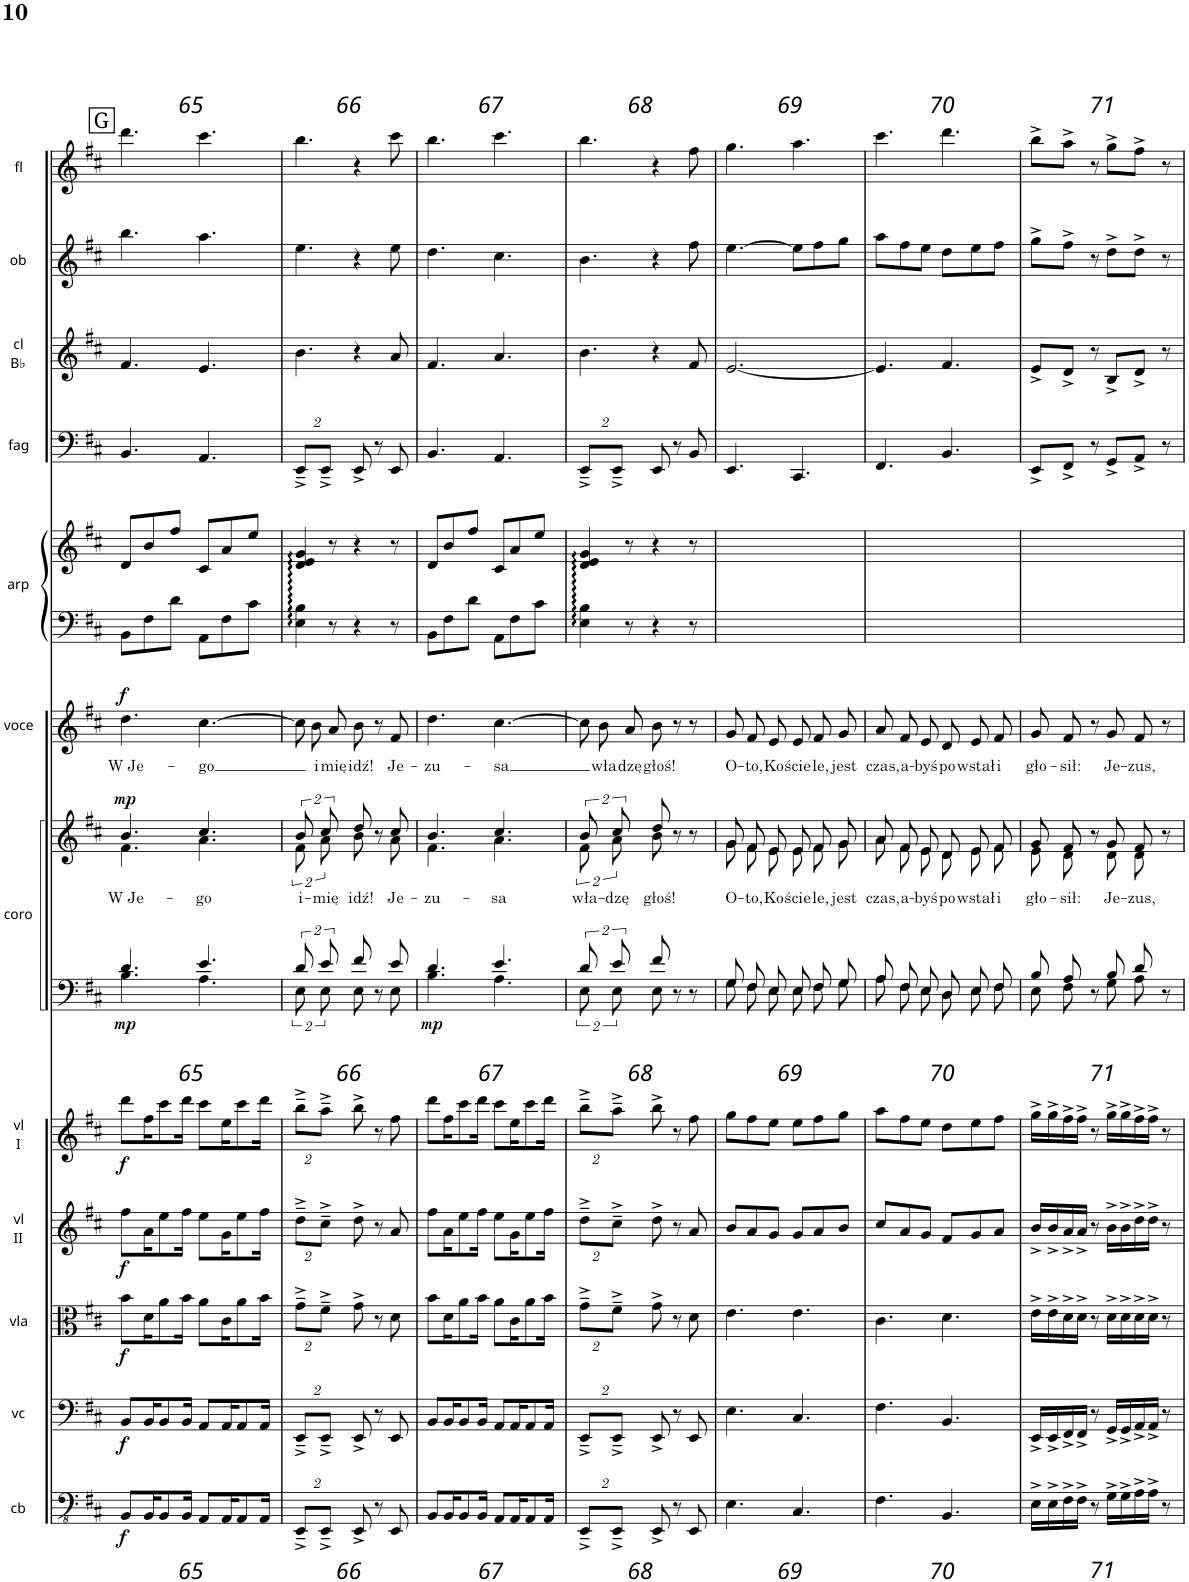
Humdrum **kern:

**kern	**dynam	**kern	**dynam	**kern	**dynam	**kern	**dynam	**kern	**dynam	**kern	**kern	**text	**dynam	**kern	**text	**dynam	**kern	**kern	**kern	**kern	**kern	**kern
*part12	*part12	*part11	*part11	*part10	*part10	*part9	*part9	*part8	*part8	*part7	*part7	*part7	*part7	*part6	*part6	*part6	*part5	*part5	*part4	*part3	*part2	*part1
*staff14	*staff14	*staff13	*staff13	*staff12	*staff12	*staff11	*staff11	*staff10	*staff10	*staff9	*staff8	*staff8	*staff8/9	*staff7	*staff7	*staff7	*staff6	*staff5	*staff4	*staff3	*staff2	*staff1
*I"contrabbassi	*	*I"violoncelli	*	*I"viole	*	*I"violini II	*	*I"violini I	*	*I"coro	*	*	*	*I"voce principale	*	*	*I"arpa	*	*I"fagotto	*I"clarinetto in Bb	*I"oboe	*I"flauto
*I'cb	*	*I'vc	*	*	*	*I'vl II	*	*I'vl I	*	*I'coro	*	*	*	*I'voce	*	*	*I'arp	*	*I'fag	*I'cl Bb	*I'ob	*I'fl
!!LO:PB:g=z
*clefFv4	*	*clefF4	*	*clefC3	*	*clefG2	*	*clefG2	*	*clefF4	*clefG2	*	*	*clefG2	*	*	*clefF4	*clefG2	*clefF4	*clefG2	*clefG2	*clefG2
*	*	*	*	*	*	*	*	*	*	*	*	*	*	*	*	*	*	*	*	*Trd1c2	*	*
*k[f#c#]	*	*k[f#c#]	*	*k[f#c#]	*	*k[f#c#]	*	*k[f#c#]	*	*k[f#c#]	*k[f#c#]	*	*	*k[f#c#]	*	*	*k[f#c#]	*k[f#c#]	*k[f#c#]	*k[f#c#]	*k[f#c#]	*k[f#c#]
*M6/8	*	*M6/8	*	*M6/8	*	*M6/8	*	*M6/8	*	*M6/8	*M6/8	*	*	*M6/8	*	*	*M6/8	*M6/8	*M6/8	*M6/8	*M6/8	*M6/8
!!LO:REH:place=s1:a:cj:fs=14:t=G
=65	=65	=65	=65	=65	=65	=65	=65	=65	=65	=65	=65	=65	=65	=65	=65	=65	=65	=65	=65	=65	=65	=65
*	*	*	*	*	*	*	*	*	*	*^	*	*	*	*	*	*	*	*	*	*	*	*
!	!LO:DY:b	!	!LO:DY:b	!	!LO:DY:b	!	!LO:DY:b	!	!LO:DY:b	!	!	!	!LO:LY:b	!LO:DY:b=2	!	!LO:LY:b	!	!	!	!	!	!	!
*	*	*	*	*	*	*	*	*	*	*	*	*^	*	*	*	*	*	*	*	*	*	*	*
!	!	!	!	!	!	!	!	!	!	!	!	!	!	!	!LO:DY:n=1:a	!	!	!LO:DY:a	!	!	!	!	!	!
8BBB^^/L	f	8BB^^/L	f	8b^^\L	f	8ff#^^\L	f	8ddd^^\L	f	4.d/	4.B\	4.b/	4.f#\	W Je-	mp mp	4.dd\	W Je-	f	8BB\L	8d/L	4.BB/	4.f#/	4.bb\	4.ddd\
16BBB^^/K	.	16BB^^/K	.	16d^^\K	.	16a^^\K	.	16ff#^^\K	.	.	.	.	.	.	.	.	.	.	8F#\	8b/	.	.	.	.
8BBB^^/	.	8BB^^/	.	8a^^\	.	8ee^^\	.	8ccc#^^\	.	.	.	.	.	.	.	.	.	.	.	.	.	.	.	.
.	.	.	.	.	.	.	.	.	.	.	.	.	.	.	.	.	.	.	8d\J	8ff#/J	.	.	.	.
16BBB^^/Jk	.	16BB^^/Jk	.	16b^^\Jk	.	16ff#^^\Jk	.	16ddd^^\Jk	.	.	.	.	.	.	.	.	.	.	.	.	.	.	.	.
!	!	!	!	!	!	!	!	!	!	!	!	!	!	!LO:LY:b	!	!	!LO:LY:b	!	!	!	!	!	!	!
8AAA^^/L	.	8AA^^/L	.	8a^^\L	.	8ee^^\L	.	8ccc#^^\L	.	4.e/	4.A\	4.cc#/	4.a\	-go	.	[4.cc#\	-go	.	8AA\L	8c#/L	4.AA/	4.e/	4.aa\	4.ccc#\
16AAA^^/K	.	16AA^^/K	.	16c#^^\K	.	16g^^\K	.	16ee^^\K	.	.	.	.	.	.	.	.	.	.	8F#\	8a/	.	.	.	.
8AAA^^/	.	8AA^^/	.	8a^^\	.	8ee^^\	.	8ccc#^^\	.	.	.	.	.	.	.	.	.	.	.	.	.	.	.	.
.	.	.	.	.	.	.	.	.	.	.	.	.	.	.	.	.	.	.	8c#\J	8ee/J	.	.	.	.
16AAA^^/Jk	.	16AA^^/Jk	.	16b^^\Jk	.	16ff#^^\Jk	.	16ddd^^\Jk	.	.	.	.	.	.	.	.	.	.	.	.	.	.	.	.
=66	=66	=66	=66	=66	=66	=66	=66	=66	=66	=66	=66	=66	=66	=66	=66	=66	=66	=66	=66	=66	=66	=66	=66	=66
*Xbrackettup	*	*Xbrackettup	*	*Xbrackettup	*	*Xbrackettup	*	*Xbrackettup	*	*	*	*	*	*	*	*	*	*	*	*	*	*	*	*
!	!	!	!	!	!	!	!	!	!	!	!	!	!	!LO:LY:b	!	!	!	!	!	!	!	!	!	!
*	*	*	*	*	*	*	*	*	*	*	*	*	*	*	*	*	*	*	*	*	*Xbrackettup	*	*	*
16%3EEE'~^/L	.	16%3EE'~^/L	.	16%3g'~^\L	.	16%3dd'~^\L	.	16%3bb'~^\L	.	16%3d^/L	16%3E^\L	16%3b^/L	16%3f#^\L	i-	.	8cc#\L]	.	.	4E\:: 4B\::	4d/:: 4e/:: 4g/::	16%3EE'~^/L	4.b\	4.ee\	4.bb\
!	!	!	!	!	!	!	!	!	!	!	!	!	!	!	!	!	!LO:LY:b	!	!	!	!	!	!	!
.	.	.	.	.	.	.	.	.	.	.	.	.	.	.	.	8b\	i-	.	.	.	.	.	.	.
!	!	!	!	!	!	!	!	!	!	!	!	!	!	!LO:LY:b	!	!	!	!	!	!	!	!	!	!
16%3EEE'~^/J	.	16%3EE'~^/J	.	16%3f#'~^\J	.	16%3cc#'~^\J	.	16%3aa'~^\J	.	16%3e^/J	16%3E^\J	16%3cc#^/J	16%3a^\J	-mię	.	.	.	.	.	.	16%3EE'~^/J	.	.	.
!	!	!	!	!	!	!	!	!	!	!	!	!	!	!	!	!	!LO:LY:b	!	!	!	!	!	!	!
.	.	.	.	.	.	.	.	.	.	.	.	.	.	.	.	8a\J	-mię	.	8r	8r	.	.	.	.
!	!	!	!	!	!	!	!	!	!	!	!	!	!	!LO:LY:b	!	!	!LO:LY:b	!	!	!	!	!	!	!
8EEE^/	.	8EE^/	.	8g^\	.	8dd^\	.	8bb^\	.	8f#^/	8E^\	8dd^/	8b^\	idź!	.	8b\	idź!	.	4r	4r	8EE^/	4r	4r	4r
8r	.	8r	.	8r	.	8r	.	8r	.	8r	8ryy	8r	8ryy	.	.	8r	.	.	.	.	8r	.	.	.
!	!	!	!	!	!	!	!	!	!	!	!	!	!	!LO:LY:b	!	!	!LO:LY:b	!	!	!	!	!	!	!
8EEE/	.	8EE/	.	8d\	.	8a/	.	8ff#\	.	8e/	8E\	8cc#/	8a\	Je-	.	8f#/	Je-	.	8r	8r	8EE/	8a/	8ee\	8ccc#\
=67	=67	=67	=67	=67	=67	=67	=67	=67	=67	=67	=67	=67	=67	=67	=67	=67	=67	=67	=67	=67	=67	=67	=67	=67
!	!	!	!	!	!	!	!	!	!	!	!	!	!	!LO:LY:b	!LO:DY:b=2	!	!LO:LY:b	!	!	!	!	!	!	!
8BBB^^/L	.	8BB^^/L	.	8b^^\L	.	8ff#^^\L	.	8ddd^^\L	.	4.d/	4.B\	4.b/	4.f#\	-zu-	mp	4.dd\	-zu-	.	8BB\L	8d/L	4.BB^^/	4.f#/	4.dd\	4.bb\
16BBB^^/K	.	16BB^^/K	.	16d^^\K	.	16a^^\K	.	16ff#^^\K	.	.	.	.	.	.	.	.	.	.	8F#\	8b/	.	.	.	.
8BBB^^/	.	8BB^^/	.	8a^^\	.	8ee^^\	.	8ccc#^^\	.	.	.	.	.	.	.	.	.	.	.	.	.	.	.	.
.	.	.	.	.	.	.	.	.	.	.	.	.	.	.	.	.	.	.	8d\J	8ff#/J	.	.	.	.
16BBB^^/Jk	.	16BB^^/Jk	.	16b^^\Jk	.	16ff#^^\Jk	.	16ddd^^\Jk	.	.	.	.	.	.	.	.	.	.	.	.	.	.	.	.
!	!	!	!	!	!	!	!	!	!	!	!	!	!	!LO:LY:b	!	!	!LO:LY:b	!	!	!	!	!	!	!
8AAA^^/L	.	8AA^^/L	.	8a^^\L	.	8ee^^\L	.	8ccc#^^\L	.	4.e/	4.A\	4.cc#/	4.a\	-sa	.	[4.cc#\	-sa	.	8AA\L	8c#/L	4.AA^^/	4.a/	4.cc#\	4.ccc#\
16AAA^^/K	.	16AA^^/K	.	16c#^^\K	.	16g^^\K	.	16ee^^\K	.	.	.	.	.	.	.	.	.	.	8F#\	8a/	.	.	.	.
8AAA^^/	.	8AA^^/	.	8a^^\	.	8ee^^\	.	8ccc#^^\	.	.	.	.	.	.	.	.	.	.	.	.	.	.	.	.
.	.	.	.	.	.	.	.	.	.	.	.	.	.	.	.	.	.	.	8c#\J	8ee/J	.	.	.	.
16AAA^^/Jk	.	16AA^^/Jk	.	16b^^\Jk	.	16ff#^^\Jk	.	16ddd^^\Jk	.	.	.	.	.	.	.	.	.	.	.	.	.	.	.	.
=68	=68	=68	=68	=68	=68	=68	=68	=68	=68	=68	=68	=68	=68	=68	=68	=68	=68	=68	=68	=68	=68	=68	=68	=68
!	!	!	!	!	!	!	!	!	!	!	!	!	!	!LO:LY:b	!	!	!	!	!	!	!	!	!	!
16%3EEE'~^/L	.	16%3EE'~^/L	.	16%3g'~^\L	.	16%3dd'~^\L	.	16%3bb'~^\L	.	16%3d^/L	16%3E^\L	16%3b^/L	16%3f#^\L	wła-	.	8cc#\L]	.	.	4E\:: 4B\::	4d/:: 4e/:: 4g/::	16%3EE'~^/L	4.b\	4.b\	4.bb\
!	!	!	!	!	!	!	!	!	!	!	!	!	!	!	!	!	!LO:LY:b	!	!	!	!	!	!	!
.	.	.	.	.	.	.	.	.	.	.	.	.	.	.	.	8b\	wła-	.	.	.	.	.	.	.
!	!	!	!	!	!	!	!	!	!	!	!	!	!	!LO:LY:b	!	!	!	!	!	!	!	!	!	!
16%3EEE'~^/J	.	16%3EE'~^/J	.	16%3f#'~^\J	.	16%3cc#'~^\J	.	16%3aa'~^\J	.	16%3e^/J	16%3E^\J	16%3cc#^/J	16%3a^\J	-dzę	.	.	.	.	.	.	16%3EE'~^/J	.	.	.
!	!	!	!	!	!	!	!	!	!	!	!	!	!	!	!	!	!LO:LY:b	!	!	!	!	!	!	!
.	.	.	.	.	.	.	.	.	.	.	.	.	.	.	.	8a\J	-dzę	.	8r	8r	.	.	.	.
!	!	!	!	!	!	!	!	!	!	!	!	!	!	!LO:LY:b	!	!	!LO:LY:b	!	!	!	!	!	!	!
8EEE^/	.	8EE^/	.	8g^\	.	8dd^\	.	8bb^\	.	8f#^/	8E^\	8dd^/	8b^\	głoś!	.	8b\	głoś!	.	4r	4r	8EE/	4r	4r	4r
8r	.	8r	.	8r	.	8r	.	8r	.	8r	8ryy	8r	8ryy	.	.	8r	.	.	.	.	8r	.	.	.
8EEE/	.	8EE/	.	8d\	.	8a/	.	8ff#\	.	8r	8ryy	8r	8ryy	.	.	8r	.	.	8r	8r	8BB/	8f#/	8ff#\	8ff#\
=69	=69	=69	=69	=69	=69	=69	=69	=69	=69	=69	=69	=69	=69	=69	=69	=69	=69	=69	=69	=69	=69	=69	=69	=69
!	!	!	!	!	!	!	!	!	!	!	!	!	!	!LO:LY:b	!	!	!LO:LY:b	!	!	!	!	!	!	!
4.EE\	.	4.E\	.	4.e\	.	8b/L	.	8gg\L	.	8G/L	8G\L	8g/L	8g\L	O-	.	8g/L	O-	.	2.ryy	2.ryy	4.EE/	[2.e/	[4.ee\	4.gg\
!	!	!	!	!	!	!	!	!	!	!	!	!	!	!LO:LY:b	!	!	!LO:LY:b	!	!	!	!	!	!	!
.	.	.	.	.	.	8a/	.	8ff#\	.	8F#/	8F#\	8f#/	8f#\	-to,	.	8f#/	-to,	.	.	.	.	.	.	.
!	!	!	!	!	!	!	!	!	!	!	!	!	!	!LO:LY:b	!	!	!LO:LY:b	!	!	!	!	!	!	!
.	.	.	.	.	.	8g/J	.	8ee\J	.	8E/J	8E\J	8e/J	8e\J	Ko-	.	8e/J	Ko-	.	.	.	.	.	.	.
!	!	!	!	!	!	!	!	!	!	!	!	!	!	!LO:LY:b	!	!	!LO:LY:b	!	!	!	!	!	!	!
4.CC#/	.	4.C#/	.	4.e\	.	8g/L	.	8ee\L	.	8E/L	8E\L	8e/L	8e\L	-ście-	.	8e/L	-ście-	.	.	.	4.CC#/	.	8ee\L]	4.aa\
!	!	!	!	!	!	!	!	!	!	!	!	!	!	!LO:LY:b	!	!	!LO:LY:b	!	!	!	!	!	!	!
.	.	.	.	.	.	8a/	.	8ff#\	.	8F#/	8F#\	8f#/	8f#\	-le,	.	8f#/	-le,	.	.	.	.	.	8ff#\	.
!	!	!	!	!	!	!	!	!	!	!	!	!	!	!LO:LY:b	!	!	!LO:LY:b	!	!	!	!	!	!	!
.	.	.	.	.	.	8b/J	.	8gg\J	.	8G/J	8G\J	8g/J	8g\J	jest	.	8g/J	jest	.	.	.	.	.	8gg\J	.
=70	=70	=70	=70	=70	=70	=70	=70	=70	=70	=70	=70	=70	=70	=70	=70	=70	=70	=70	=70	=70	=70	=70	=70	=70
!	!	!	!	!	!	!	!	!	!	!	!	!	!	!LO:LY:b	!	!	!LO:LY:b	!	!	!	!	!	!	!
4.FF#\	.	4.F#\	.	4.c#\	.	8cc#/L	.	8aa\L	.	8A/L	8A\L	8a/L	8a\L	czas,	.	8a/L	czas,	.	2.ryy	2.ryy	4.FF#/	4.e/]	8aa\L	4.ccc#\
!	!	!	!	!	!	!	!	!	!	!	!	!	!	!LO:LY:b	!	!	!LO:LY:b	!	!	!	!	!	!	!
.	.	.	.	.	.	8a/	.	8ff#\	.	8F#/	8F#\	8f#/	8f#\	a-	.	8f#/	a-	.	.	.	.	.	8ff#\	.
!	!	!	!	!	!	!	!	!	!	!	!	!	!	!LO:LY:b	!	!	!LO:LY:b	!	!	!	!	!	!	!
.	.	.	.	.	.	8g/J	.	8ee\J	.	8E/J	8E\J	8e/J	8e\J	-byś	.	8e/J	-byś	.	.	.	.	.	8ee\J	.
!	!	!	!	!	!	!	!	!	!	!	!	!	!	!LO:LY:b	!	!	!LO:LY:b	!	!	!	!	!	!	!
4.BBB/	.	4.BB/	.	4.d\	.	8f#/L	.	8dd\L	.	8D/L	8D\L	8d/L	8d\L	po-	.	8d/L	po-	.	.	.	4.BB/	4.f#/	8dd\L	4.ddd\
!	!	!	!	!	!	!	!	!	!	!	!	!	!	!LO:LY:b	!	!	!LO:LY:b	!	!	!	!	!	!	!
.	.	.	.	.	.	8g/	.	8ee\	.	8E/	8E\	8e/	8e\	-wstał	.	8e/	-wstał	.	.	.	.	.	8ee\	.
!	!	!	!	!	!	!	!	!	!	!	!	!	!	!LO:LY:b	!	!	!LO:LY:b	!	!	!	!	!	!	!
.	.	.	.	.	.	8a/J	.	8ff#\J	.	8F#/J	8F#\J	8f#/J	8f#\J	i	.	8f#/J	i	.	.	.	.	.	8ff#\J	.
=71	=71	=71	=71	=71	=71	=71	=71	=71	=71	=71	=71	=71	=71	=71	=71	=71	=71	=71	=71	=71	=71	=71	=71	=71
!	!	!	!	!	!	!	!	!	!	!	!	!	!	!LO:LY:b	!	!	!LO:LY:b	!	!	!	!	!	!	!
16EE^\LL	.	16EE^/LL	.	16e^\LL	.	16b^/LL	.	16gg^\LL	.	8B/L	8E\L	8g/L	8e\L	gło-	.	8g/L	gło-	.	2.ryy	2.ryy	8EE^/L	8e^/L	8gg^\L	8bb^\L
16EE^\	.	16EE^/	.	16e^\	.	16b^/	.	16gg^\	.	.	.	.	.	.	.	.	.	.	.	.	.	.	.	.
!	!	!	!	!	!	!	!	!	!	!	!	!	!	!LO:LY:b	!	!	!LO:LY:b	!	!	!	!	!	!	!
16FF#^\	.	16FF#^/	.	16d^\	.	16a^/	.	16ff#^\	.	8A/J	8F#\J	8f#/J	8d\J	-sił:	.	8f#/J	-sił:	.	.	.	8FF#^/J	8d^/J	8ff#^\J	8aa^\J
16FF#^\JJ	.	16FF#^/JJ	.	16d^\JJ	.	16a^/JJ	.	16ff#^\JJ	.	.	.	.	.	.	.	.	.	.	.	.	.	.	.	.
8r	.	8r	.	8r	.	8r	.	8r	.	8r	8ryy	8r	8ryy	.	.	8r	.	.	.	.	8r	8r	8r	8r
!	!	!	!	!	!	!	!	!	!	!	!	!	!	!LO:LY:b	!	!	!LO:LY:b	!	!	!	!	!	!	!
16GG^\LL	.	16GG^/LL	.	16d^\LL	.	16b^\LL	.	16gg^\LL	.	8B/L	8G\L	8g/L	8d\L	Je-	.	8g/L	Je-	.	.	.	8GG^/L	8B^/L	8dd^\L	8gg^\L
16GG^\	.	16GG^/	.	16d^\	.	16b^\	.	16gg^\	.	.	.	.	.	.	.	.	.	.	.	.	.	.	.	.
!	!	!	!	!	!	!	!	!	!	!	!	!	!	!LO:LY:b	!	!	!LO:LY:b	!	!	!	!	!	!	!
16AA^\	.	16AA^/	.	16d^\	.	16dd^\	.	16ff#^\	.	8d/J	8A\J	8f#/J	8d\J	-zus,	.	8f#/J	-zus,	.	.	.	8AA^/J	8d^/J	8dd^\J	8ff#^\J
16AA^\JJ	.	16AA^/JJ	.	16d^\JJ	.	16dd^\JJ	.	16ff#^\JJ	.	.	.	.	.	.	.	.	.	.	.	.	.	.	.	.
8r	.	8r	.	8r	.	8r	.	8r	.	8r	8ryy	8r	8ryy	.	.	8r	.	.	.	.	8r	8r	8r	8r
*	*	*	*	*	*	*	*	*	*	*v	*v	*	*	*	*	*	*	*	*	*	*	*	*	*
*	*	*	*	*	*	*	*	*	*	*	*v	*v	*	*	*	*	*	*	*	*	*	*	*
=	=	=	=	=	=	=	=	=	=	=	=	=	=	=	=	=	=	=	=	=	=	=
*-	*-	*-	*-	*-	*-	*-	*-	*-	*-	*-	*-	*-	*-	*-	*-	*-	*-	*-	*-	*-	*-	*-
